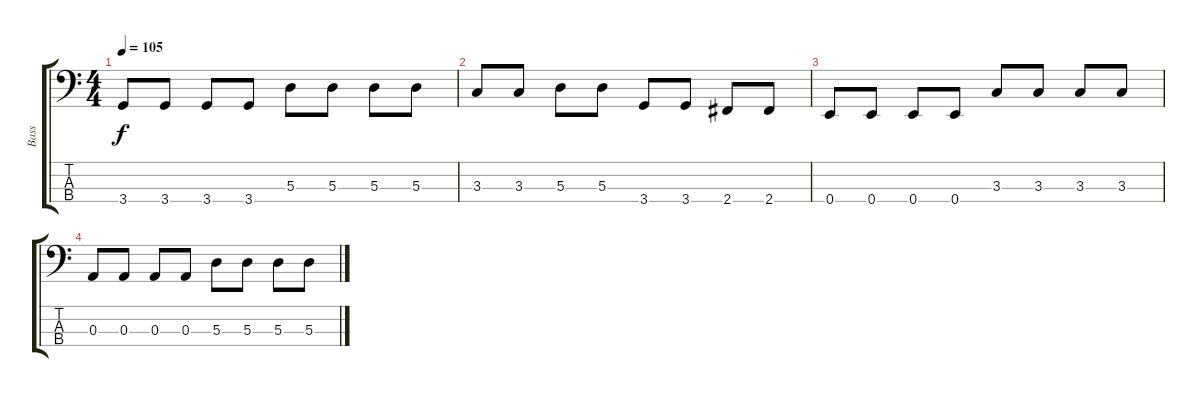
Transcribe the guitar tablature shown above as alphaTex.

\track ("Bass" "Bass") {instrument electricbassfinger}
\staff {score tabs}
\tuning (G2 D2 A1 E1) {hide}
\ts (4 4)
\tempo 105
\clef f4
\ks c
3.4.8{dy f} 3.4.8 3.4.8 3.4.8 5.3.8 5.3.8 5.3.8 5.3.8 |
3.3.8 3.3.8 5.3.8 5.3.8 3.4.8 3.4.8 2.4.8 2.4.8 |
0.4.8 0.4.8 0.4.8 0.4.8 3.3.8 3.3.8 3.3.8 3.3.8 |
0.3.8 0.3.8 0.3.8 0.3.8 5.3.8 5.3.8 5.3.8 5.3.8
